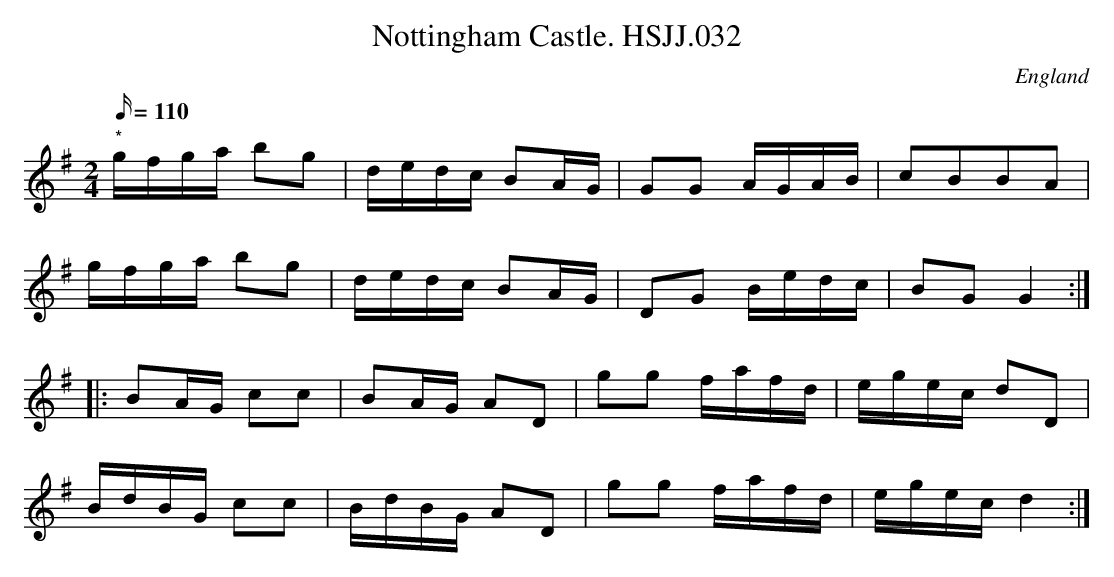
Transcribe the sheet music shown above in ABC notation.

X:1
T:Nottingham Castle. HSJJ.032
M:2/4
L:1/16
Q:110
O:England
K:G
"*"gfga b2g2|dedc B2AG|G2G2 AGAB|c2B2B2A2|!
gfga b2g2|dedc B2AG|D2G2 Bedc|B2G2G4:|!
|:B2AG c2c2|B2AG A2D2|g2g2 fafd|egec d2D2|!
BdBG c2c2|BdBG A2D2|g2g2 fafd|egec d4:|]
